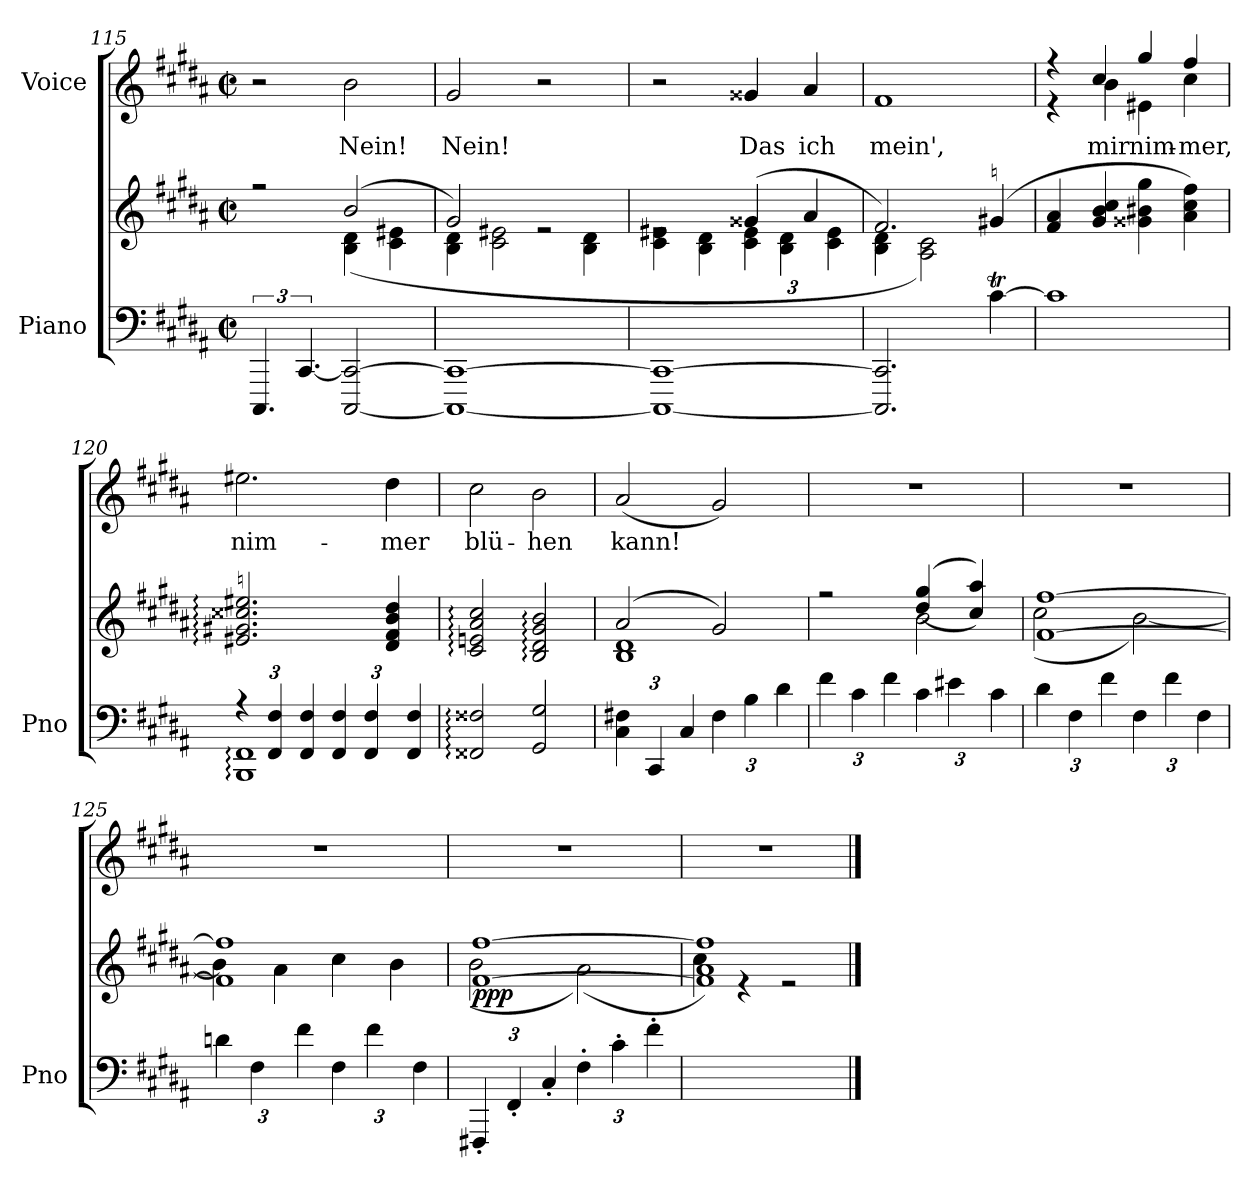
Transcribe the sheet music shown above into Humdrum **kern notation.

**kern	**kern	**dynam	**kern	**text
*part2	*part2	*part2	*part1	*part1
*staff3	*staff2	*staff2/3	*staff1	*staff1
*I"Piano	*	*	*I"Voice	*
*I'Pno	*	*	*	*
!!LO:LB:g=z
*clefF4	*clefG2	*	*clefG2	*
*k[f#c#g#d#a#]	*k[f#c#g#d#a#]	*	*k[f#c#g#d#a#]	*
*M2/2	*M2/2	*	*M2/2	*
*met(c|)	*met(c|)	*	*met(c|)	*
=115	=115	=115	=115	=115
*	*^	*	*	*
6.CCC#/	2ryy	2rff	.	2r	.
[6.CC#/	.	.	.	.	.
!	!	!	!	!	!LO:LY:b
[2CCC#/ 2CC#/_	(>2b/	(<4B\ 4d#\	.	2b\	Nein!
.	.	4c#\ 4e#X\	.	.	.
=116	=116	=116	=116	=116	=116
!	!	!	!	!	!LO:LY:b
1CCC#_ 1CC#_	2g#/)	4B\ 4d#\	.	2g#/	Nein!
.	.	2c#\ 2e#X\	.	.	.
.	2re	.	.	2r	.
.	.	4B\ 4d#\	.	.	.
=117	=117	=117	=117	=117	=117
1CCC#_ 1CC#_	2re	4c#\ 4e#X\	.	2r	.
.	.	4B\ 4d#\	.	.	.
*	*	*Xbrackettup	*	*	*
!	!	!	!	!	!LO:LY:b
.	(>4g##X/	6c#\ 6e#\	.	4g##X/	Das
.	.	6B\ 6d#\	.	.	.
!	!	!	!	!	!LO:LY:b
.	4a#/	.	.	4a#/	ich
.	.	6c#\ 6e#\	.	.	.
=118	=118	=118	=118	=118	=118
!	!	!	!	!	!LO:LY:b
2.CCC#/] 2.CC#/]	2.f#/)	4B\ 4d#\	.	1f#	mein',
.	.	2A#\ 2c#\)	.	.	.
!	!LO:TX:a:t=♮	!	!	!	!
[4c#T\	(<4g#X/	4rgyy	.	.	.
*	*v	*v	*	*	*
=119	=119	=119	=119	=119
*	*	*	*^	*
1c#]	4f#/ 4a#/	.	4r	4r	.
!	!	!	!	!	!LO:LY:b
.	4g#/ 4b/ 4cc#/	.	4cc#/	4b\	mir
!	!	!	!	!	!LO:LY:b
.	4g##X\ 4b#X\ 4gg#\	.	4gg#/	4e#X\	nim-
!	!	!	!	!	!LO:LY:b
.	4a#\ 4cc#\ 4ff#\)	.	4ff#/	4cc#\	-mer,
*	*	*	*v	*v	*
=120	=120	=120	=120	=120
*Xbrackettup	*	*	*	*
*^	*	*	*^	*
!	!	!LO:TX:a:t=♮	!	!	!	!
!	!	!	!	!	!	!LO:LY:b
*	*	*	*	*v	*v	*
6r	1BBB: 1FF#:	2.e#X/: 2.g#X/: 2.cc##X/: 2.ee#X/:	.	2.ee#X\	nim-
6FF#/ 6F#/	.	.	.	.	.
6FF#/ 6F#/	.	.	.	.	.
6FF#/ 6F#/	.	.	.	.	.
6FF#/ 6F#/	.	.	.	.	.
!	!	!	!	!	!LO:LY:b
.	.	4d#/ 4f#/ 4b/ 4dd#/	.	4dd#\	-mer
6FF#/ 6F#/	.	.	.	.	.
*v	*v	*	*	*	*
!!LO:LB:g=z
=121	=121	=121	=121	=121
!	!	!	!	!LO:LY:b
2FF##X/: 2F##X/:	2c#/: 2en/: 2a#/: 2cc#/:	.	2cc#\	blü-
!	!	!	!	!LO:LY:b
2GG#/ 2G#/	2B/: 2d#/: 2g#/: 2b/:	.	2b\	-hen
=122	=122	=122	=122	=122
*	*^	*	*	*
!	!	!	!	!	!LO:LY:b
6C#\ 6F#X\	(>2a#/	1B 1d#	.	(<2a#/	kann!
6CC#/	.	.	.	.	.
6C#/	.	.	.	.	.
6F#\	2g#/)	.	.	2g#/)	.
6B\	.	.	.	.	.
6d#\	.	.	.	.	.
=123	=123	=123	=123	=123	=123
6f#\	2ryy	2rff	.	1r	.
6c#\	.	.	.	.	.
6f#\	.	.	.	.	.
6c#\	(>(>4dd#/ 4gg#/	2b\	.	.	.
6e#X\	.	.	.	.	.
.	4cc#/ 4aa#/))	.	.	.	.
6c#\	.	.	.	.	.
=124	=124	=124	=124	=124	=124
6d#\	[1f# [1ff#	(>2cc#\	.	1r	.
6F#\	.	.	.	.	.
6f#\	.	.	.	.	.
6F#\	.	[2b\)	.	.	.
6f#\	.	.	.	.	.
6F#\	.	.	.	.	.
=125	=125	=125	=125	=125	=125
6dn\	1f#] 1ff#]	4b\]	.	1r	.
6F#\	.	.	.	.	.
.	.	4a#\	.	.	.
6f#\	.	.	.	.	.
6F#\	.	4cc#\	.	.	.
6f#\	.	.	.	.	.
.	.	4b\	.	.	.
6F#\	.	.	.	.	.
=126	=126	=126	=126	=126	=126
!	!	!	!LO:DY:b	!	!
6FFF#X'/	[1f# [1ff#	(>2b\	ppp	1r	.
6FF#'/	.	.	.	.	.
6C#'/	.	.	.	.	.
6F#'\	.	(<2a#\)	.	.	.
6c#'\	.	.	.	.	.
6f#'\	.	.	.	.	.
=127	=127	=127	=127	=127	=127
1ryy	4cc#\	1f#] 1a# 1ff#])	.	1r	.
.	4re	.	.	.	.
.	2re	.	.	.	.
*	*v	*v	*	*	*
==	==	==	==	==
*-	*-	*-	*-	*-
